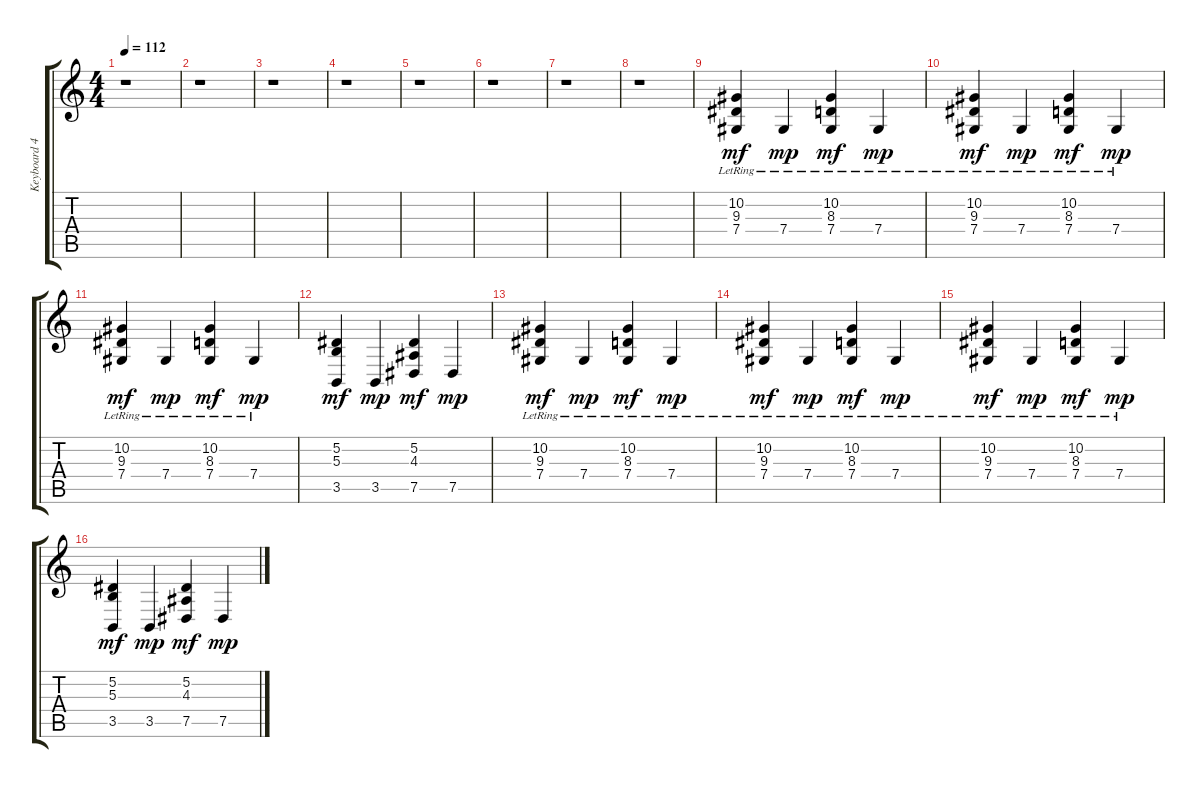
\track ("Keyboard 4 (Solo)" "Keyboard 4") {instrument acousticgrandpiano}
\staff {score tabs}
\tuning (Eb4 Bb3 Gb3 Db3 Ab2 Eb2) {hide}
\ts (4 4)
\tempo 112
\clef g2
\ks c
r.1{dy f} |
r.1 |
r.1 |
r.1 |
r.1 |
r.1 |
r.1 |
r.1 |
(10.2 9.3 7.4{lr}).4{dy mf volume 11} 7.4{lr}.4{dy mp} (10.2 8.3 7.4{lr}).4{dy mf} 7.4{lr}.4{dy mp} |
(10.2 9.3 7.4{lr}).4{dy mf} 7.4{lr}.4{dy mp} (10.2 8.3 7.4{lr}).4{dy mf} 7.4{lr}.4{dy mp} |
(10.2 9.3 7.4{lr}).4{dy mf} 7.4{lr}.4{dy mp} (10.2 8.3 7.4{lr}).4{dy mf} 7.4{lr}.4{dy mp} |
(5.2 5.3 3.5).4{dy mf} 3.5.4{dy mp} (5.2 4.3 7.5).4{dy mf} 7.5.4{dy mp} |
(10.2 9.3 7.4{lr}).4{dy mf volume 11} 7.4{lr}.4{dy mp} (10.2 8.3 7.4{lr}).4{dy mf} 7.4{lr}.4{dy mp} |
(10.2 9.3 7.4{lr}).4{dy mf} 7.4{lr}.4{dy mp} (10.2 8.3 7.4{lr}).4{dy mf} 7.4{lr}.4{dy mp} |
(10.2 9.3 7.4{lr}).4{dy mf} 7.4{lr}.4{dy mp} (10.2 8.3 7.4{lr}).4{dy mf} 7.4{lr}.4{dy mp} |
(5.2 5.3 3.5).4{dy mf} 3.5.4{dy mp} (5.2 4.3 7.5).4{dy mf} 7.5.4{dy mp}
